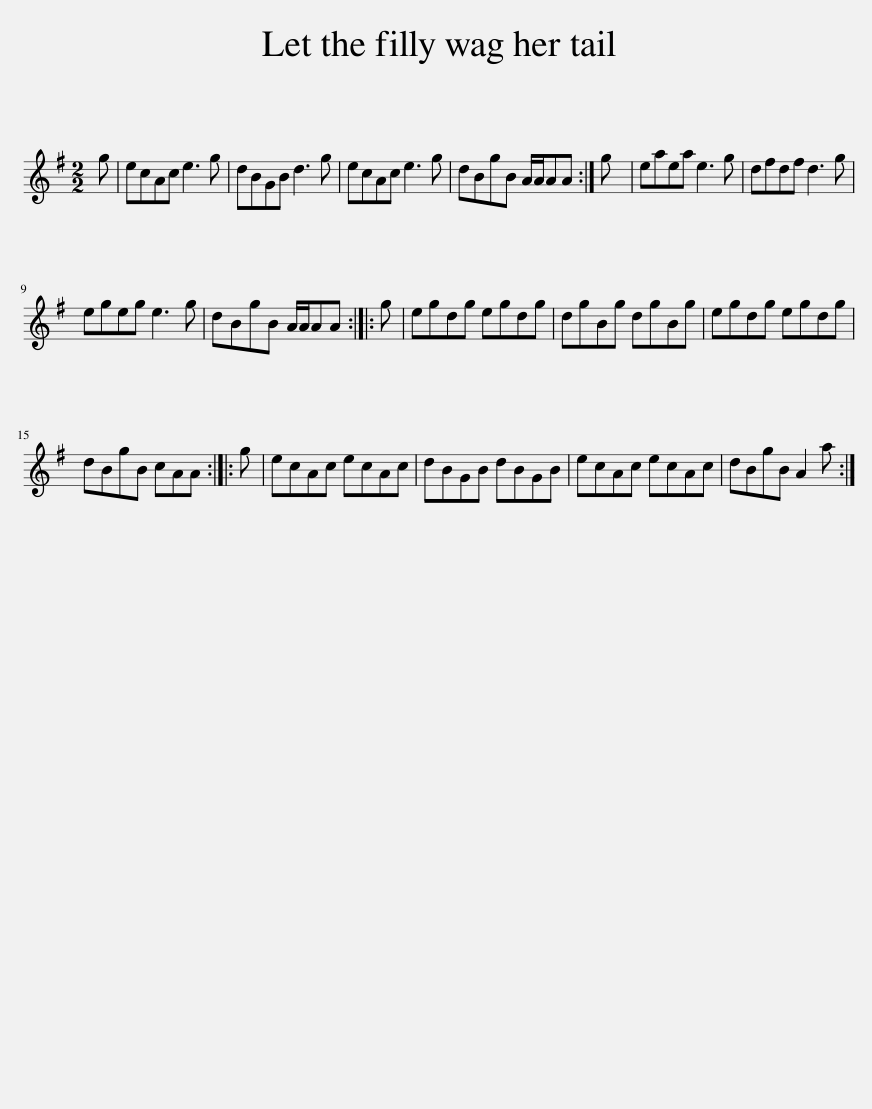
X:1
L:1/8
M:2/2
I:linebreak $
K:G
V:1 treble
V:1
 g | ecAc e3 g | dBGB d3 g | ecAc e3 g | dBgB A/A/AA :| %5
 g | eaea e3 g | dfdf d3 g |$ egeg e3 g | dBgB A/A/AA :: %10
 g | egdg egdg | dgBg dgBg | egdg egdg |$ dBgB cAA :: %15
 g | ecAc ecAc | dBGB dBGB | ecAc ecAc | dBgB A2 a :| %20
